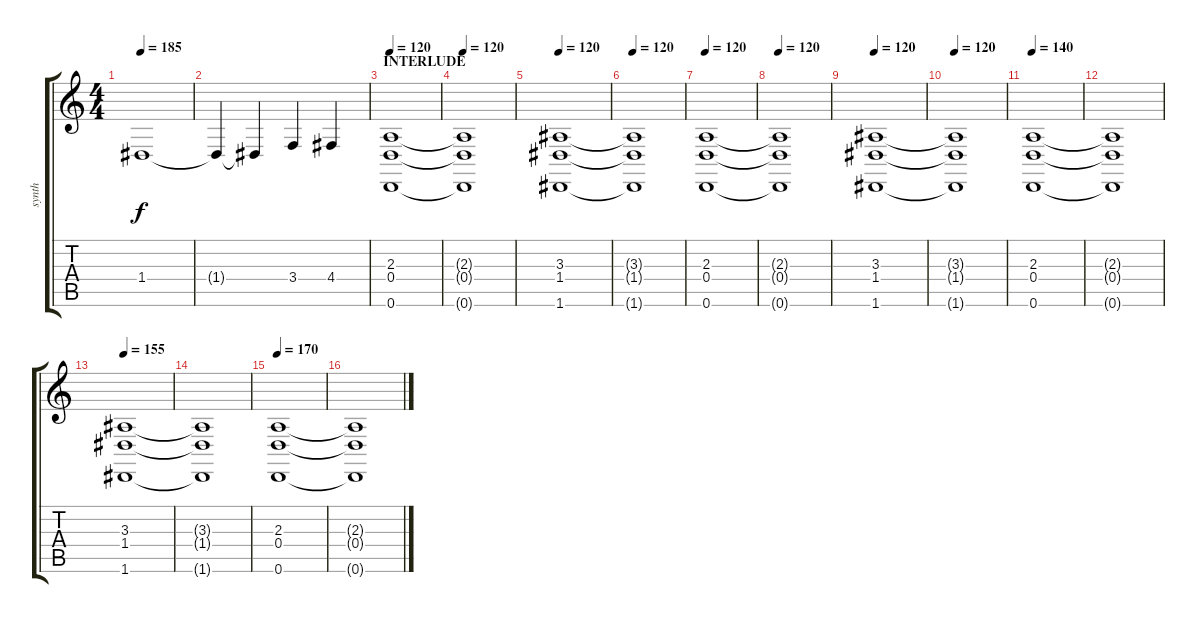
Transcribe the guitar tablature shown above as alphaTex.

\track ("synth" "synth") {instrument pad4choir}
\staff {score tabs}
\tuning (E4 B3 G3 D3 A2 D2) {hide}
\ts (4 4)
\tempo 185
\clef g2
\ks c
1.4.1{dy f} |
1.4{t}.4 1.4{t}.4 3.4.4 4.4.4 |
\section ("" "INTERLUDE")
\tempo 120
(2.3 0.4 0.6).1 |
\tempo 120
(2.3{t} 0.4{t} 0.6{t}).1 |
\tempo 120
(3.3 1.4 1.6).1 |
\tempo 120
(3.3{t} 1.4{t} 1.6{t}).1 |
\tempo 120
(2.3 0.4 0.6).1 |
\tempo 120
(2.3{t} 0.4{t} 0.6{t}).1 |
\tempo 120
(3.3 1.4 1.6).1 |
\tempo 120
(3.3{t} 1.4{t} 1.6{t}).1 |
\tempo 140
(2.3 0.4 0.6).1 |
(2.3{t} 0.4{t} 0.6{t}).1 |
\tempo 155
(3.3 1.4 1.6).1 |
(3.3{t} 1.4{t} 1.6{t}).1 |
\tempo 170
(2.3 0.4 0.6).1 |
(2.3{t} 0.4{t} 0.6{t}).1
